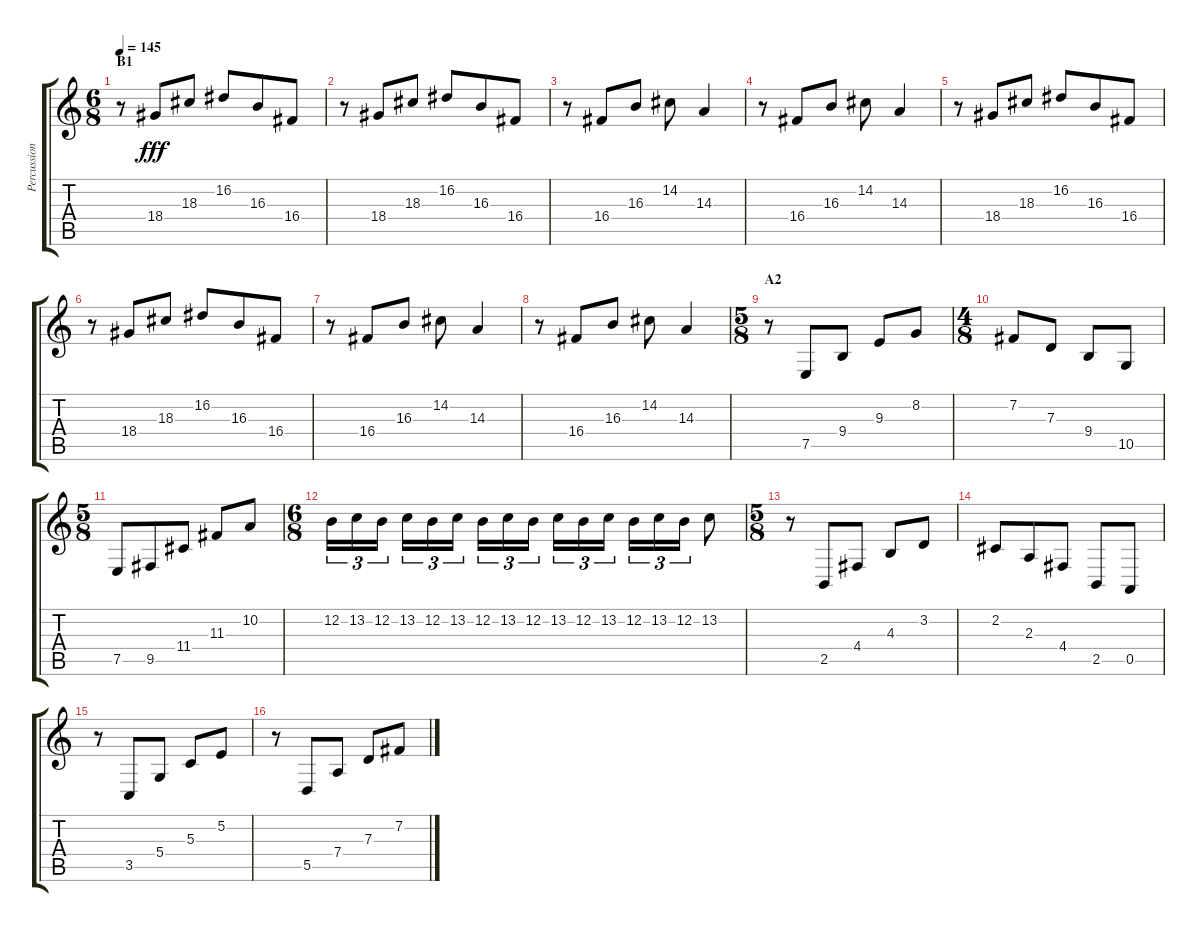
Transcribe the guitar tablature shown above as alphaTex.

\track ("Percussion" "Percussion") {instrument marimba}
\staff {score tabs}
\tuning (E4 B3 G3 D3 A2 E2) {hide}
\ts (6 8)
\section ("" "B1")
\tempo 145
\clef g2
\ks c
r.8{dy fff instrument musicbox} 18.4.8 18.3.8 16.2.8 16.3.8 16.4.8 |
r.8 18.4.8 18.3.8 16.2.8 16.3.8 16.4.8 |
r.8 16.4.8 16.3.8 14.2.8 14.3.4 |
r.8 16.4.8 16.3.8 14.2.8 14.3.4 |
r.8 18.4.8 18.3.8 16.2.8 16.3.8 16.4.8 |
r.8 18.4.8 18.3.8 16.2.8 16.3.8 16.4.8 |
r.8 16.4.8 16.3.8 14.2.8 14.3.4 |
r.8 16.4.8 16.3.8 14.2.8 14.3.4 |
\ts (5 8)
\section ("" "A2")
r.8{instrument marimba} 7.5.8 9.4.8 9.3.8 8.2.8 |
\ts (4 8)
7.2.8 7.3.8 9.4.8 10.5.8 |
\ts (5 8)
7.5.8 9.5.8 11.4.8 11.3.8 10.2.8 |
\ts (6 8)
12.2.16{tu (3 2)} 13.2.16{tu (3 2)} 12.2.16{tu (3 2)} 13.2.16{tu (3 2)} 12.2.16{tu (3 2)} 13.2.16{tu (3 2)} 12.2.16{tu (3 2)} 13.2.16{tu (3 2)} 12.2.16{tu (3 2)} 13.2.16{tu (3 2)} 12.2.16{tu (3 2)} 13.2.16{tu (3 2)} 12.2.16{tu (3 2)} 13.2.16{tu (3 2)} 12.2.16{tu (3 2)} 13.2.8 |
\ts (5 8)
r.8 2.5.8 4.4.8 4.3.8 3.2.8 |
2.2.8 2.3.8 4.4.8 2.5.8 0.5.8 |
r.8 3.5.8 5.4.8 5.3.8 5.2.8 |
r.8 5.5.8 7.4.8 7.3.8 7.2.8
